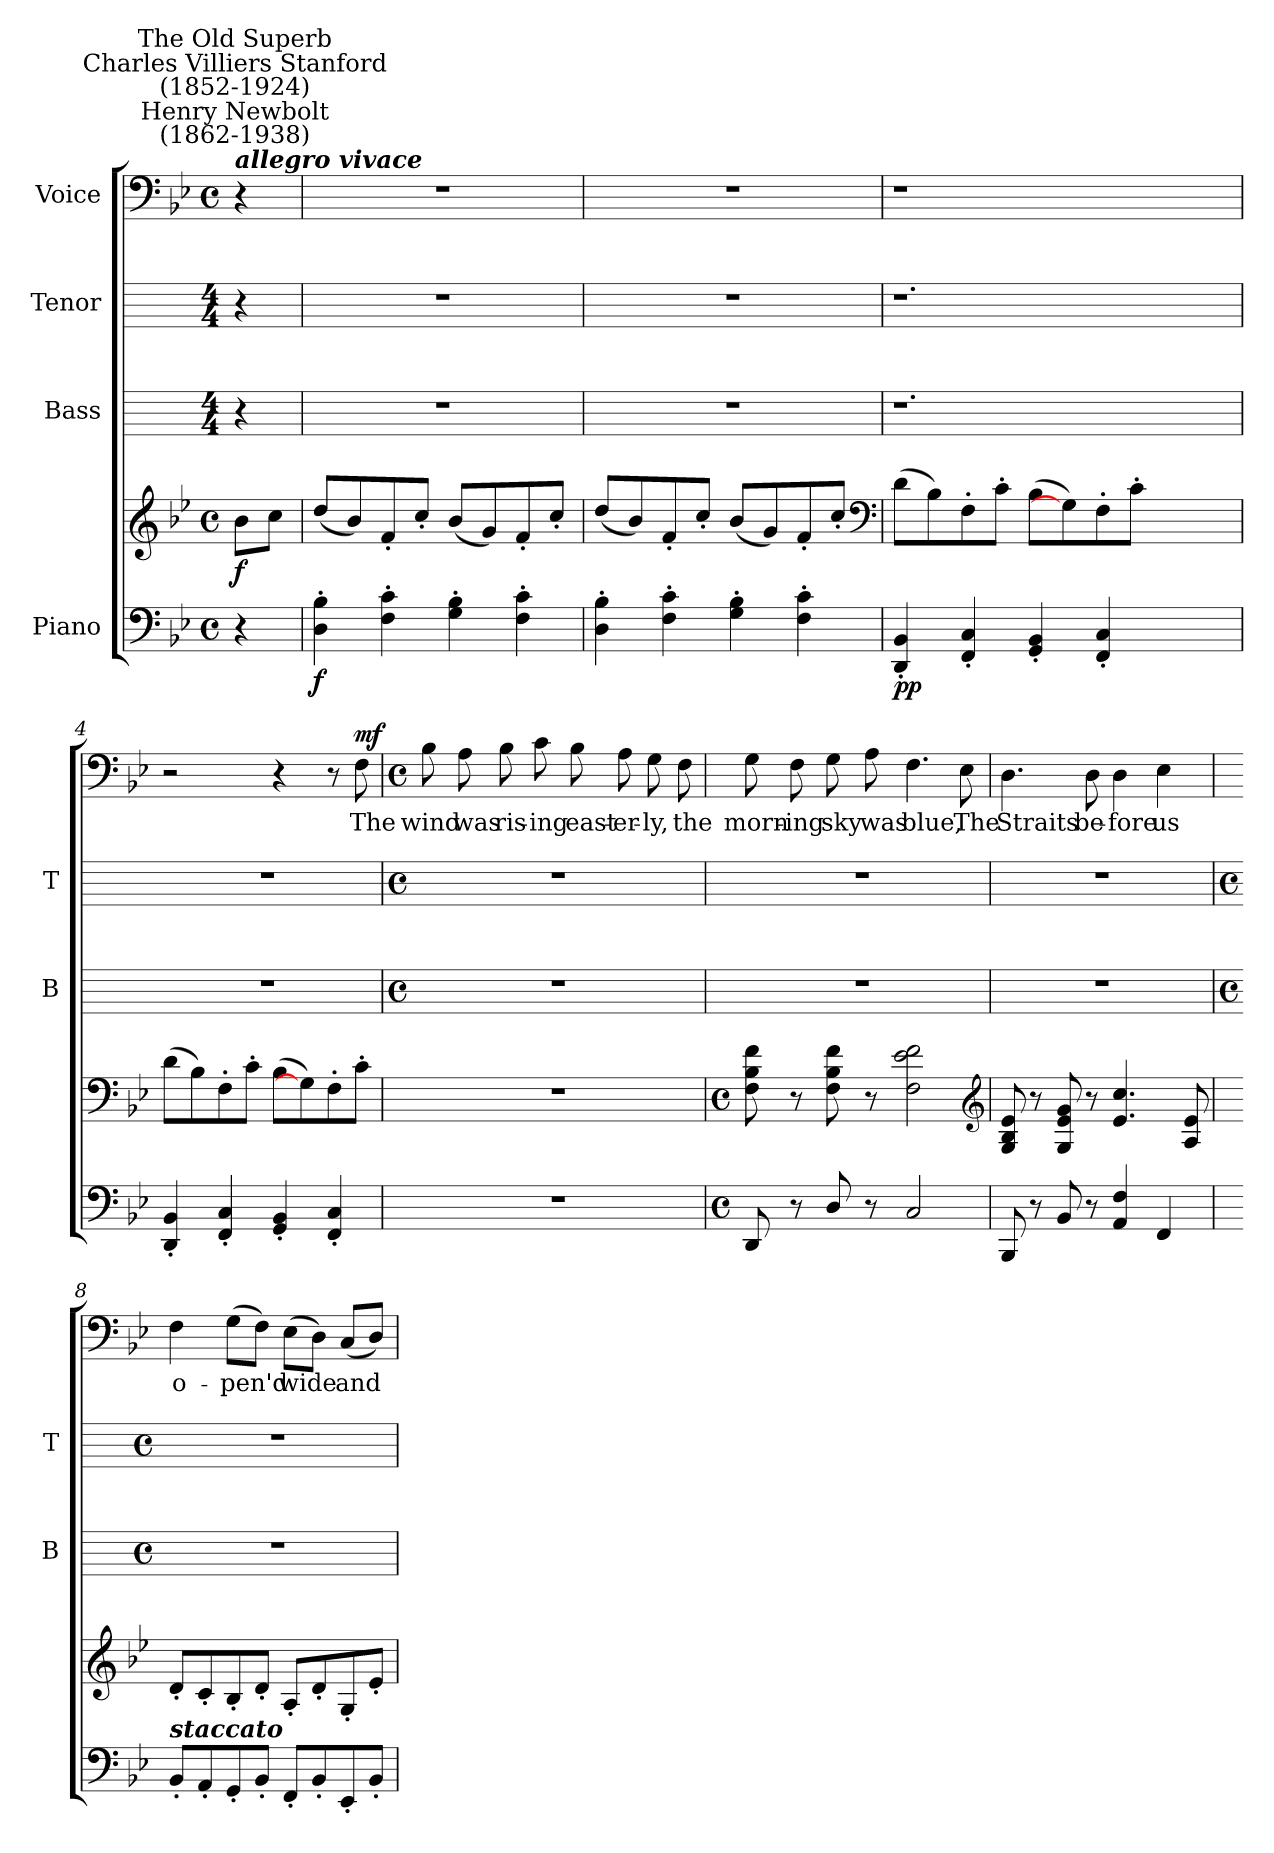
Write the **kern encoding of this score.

**kern	**kern	**dynam	**kern	**kern	**kern	**text	**dynam
*part4	*part4	*part4	*part3	*part2	*part1	*part1	*part1
*staff5	*staff4	*staff4/5	*staff3	*staff2	*staff1	*staff1	*staff1
*I"Piano	*	*	*I"Bass	*I"Tenor	*I"Voice	*	*
*	*	*	*I'B	*I'T	*	*	*
*clefF4	*clefG2	*	*	*	*clefF4	*	*
*k[b-e-]	*k[b-e-]	*	*	*	*k[b-e-]	*	*
*B-:	*B-:	*	*	*	*B-:	*	*
*M4/4	*M4/4	*	*M4/4	*M4/4	*M4/4	*	*
*met(c)	*met(c)	*	*	*	*met(c)	*	*
=	=	=	=	=	=	=	=
!	!	!	!	!	!LO:TX:a:Bi:t=allegro vivace	!	!
!	!	!	!	!	!LO:TX:a:cj:t=Henry Newbolt\n(1862-1938)	!	!
!	!	!	!	!	!LO:TX:a:cj:t=Charles Villiers Stanford\n(1852-1924)	!	!
!	!	!	!	!	!LO:TX:a:cj:t=The Old Superb	!	!
!	!	!LO:DY:b	!	!	!	!	!
4r	8b-L	f	4r	4r	4r	.	.
.	8ccJ	.	.	.	.	.	.
=1	=1	=1	=1	=1	=1	=1	=1
!	!	!LO:DY:b=2	!	!	!	!	!
4D' 4B-'	(<8ddL	f	1r	1r	1r	.	.
.	8b-)	.	.	.	.	.	.
4F' 4c'	8f'	.	.	.	.	.	.
.	8cc'J	.	.	.	.	.	.
4G' 4B-'	(<8b-L	.	.	.	.	.	.
.	8g)	.	.	.	.	.	.
4F' 4c'	8f'	.	.	.	.	.	.
.	8cc'J	.	.	.	.	.	.
=2	=2	=2	=2	=2	=2	=2	=2
4D' 4B-'	(<8ddL	.	1r	1r	1r	.	.
.	8b-)	.	.	.	.	.	.
4F' 4c'	8f'	.	.	.	.	.	.
.	8cc'J	.	.	.	.	.	.
4G' 4B-'	(<8b-L	.	.	.	.	.	.
.	8g)	.	.	.	.	.	.
4F' 4c'	8f'	.	.	.	.	.	.
.	8cc'J	.	.	.	.	.	.
*	*clefF4	*	*	*	*	*	*
=3	=3	=3	=3	=3	=3	=3	=3
!	!	!LO:DY:b=2	!	!	!	!	!
!	!	!LO:DY:n=1:b	!	!	!	!	!
4DD' 4BB-'	(>8dL	p p	1.r	1.r	1r	.	.
.	8B-)	.	.	.	.	.	.
4FF' 4C'	8F'	.	.	.	.	.	.
.	8c'J	.	.	.	.	.	.
4GG' 4BB-'	(>8B-L	.	.	.	.	.	.
.	8G])	.	.	.	.	.	.
4FF' 4C'	8F'	.	.	.	.	.	.
.	8c'J	.	.	.	.	.	.
2ryy	2ryy	.	.	.	2ryy	.	.
=4	=4	=4	=4	=4	=4	=4	=4
4DD' 4BB-'	(>8dL	.	1r	1r	2r	.	.
.	8B-)	.	.	.	.	.	.
4FF' 4C'	8F'	.	.	.	.	.	.
.	8c'J	.	.	.	.	.	.
4GG' 4BB-'	(>8B-L	.	.	.	4r	.	.
.	8G])	.	.	.	.	.	.
4FF' 4C'	8F'	.	.	.	8r	.	.
!	!	!	!	!	!	!LO:LY:b	!LO:DY:b
.	8c'J	.	.	.	8F	The	mf
!!LO:LB:g=z
=5	=5	=5	=5	=5	=5	=5	=5
*	*	*	*M4/4	*M4/4	*M4/4	*	*
*	*	*	*met(c)	*met(c)	*met(c)	*	*
!	!	!	!	!	!	!LO:LY:b	!
1r	1r	.	1r	1r	8B-	wind	.
!	!	!	!	!	!	!LO:LY:b	!
.	.	.	.	.	8A	was	.
!	!	!	!	!	!	!LO:LY:b	!
.	.	.	.	.	8B-	ris-	.
!	!	!	!	!	!	!LO:LY:b	!
.	.	.	.	.	8c	-ing	.
!	!	!	!	!	!	!LO:LY:b	!
.	.	.	.	.	8B-	east-	.
!	!	!	!	!	!	!LO:LY:b	!
.	.	.	.	.	8A	-er-	.
!	!	!	!	!	!	!LO:LY:b	!
.	.	.	.	.	8G	-ly,	.
!	!	!	!	!	!	!LO:LY:b	!
.	.	.	.	.	8F	the	.
!!LO:LB:g=z
=6	=6	=6	=6	=6	=6	=6	=6
*M4/4	*M4/4	*	*	*	*	*	*
*met(c)	*met(c)	*	*	*	*	*	*
!	!	!	!	!	!	!LO:LY:b	!
8DD	8F 8B- 8f	.	1r	1r	8G	morn-	.
!	!	!	!	!	!	!LO:LY:b	!
8r	8r	.	.	.	8F	-ing	.
!	!	!	!	!	!	!LO:LY:b	!
8D/	8F 8B- 8f	.	.	.	8G	sky	.
!	!	!	!	!	!	!LO:LY:b	!
8r	8r	.	.	.	8A	was	.
!	!	!	!	!	!	!LO:LY:b	!
2C	2F 2e- 2f	.	.	.	4.F	blue,	.
!	!	!	!	!	!	!LO:LY:b	!
.	.	.	.	.	8E-	The	.
*	*clefG2	*	*	*	*	*	*
=7	=7	=7	=7	=7	=7	=7	=7
!	!	!	!	!	!	!LO:LY:b	!
8BBB-	8G 8B- 8e-	.	1r	1r	4.D	Straits	.
8r	8r	.	.	.	.	.	.
8BB-	8G 8e- 8g	.	.	.	.	.	.
!	!	!	!	!	!	!LO:LY:b	!
8r	8r	.	.	.	8D	be-	.
!	!	!	!	!	!	!LO:LY:b	!
4AA 4F	4.e- 4.cc	.	.	.	4D	-fore	.
!	!	!	!	!	!	!LO:LY:b	!
4FF	.	.	.	.	4E-	us	.
.	8A 8e-	.	.	.	.	.	.
!!LO:LB:g=z
=8	=8	=8	=8	=8	=8	=8	=8
*	*	*	*M4/4	*M4/4	*	*	*
*	*	*	*met(c)	*met(c)	*	*	*
!LO:TX:a:Bi:t=staccato	!	!	!	!	!	!	!
!	!	!	!	!	!	!LO:LY:b	!
8BB-'L	8d'L	.	1r	1r	4F	o-	.
8AA'	8c'	.	.	.	.	.	.
!	!	!	!	!	!	!LO:LY:b	!
8GG'	8B-'	.	.	.	(>8GL	-pen'd	.
8BB-'J	8d'J	.	.	.	8FJ)	.	.
!	!	!	!	!	!	!LO:LY:b	!
8FF'L	8A'L	.	.	.	(>8E-L	wide	.
8BB-'	8d'	.	.	.	8DJ)	.	.
!	!	!	!	!	!	!LO:LY:b	!
8EE-'	8G'	.	.	.	(<8CL	and	.
8BB-'J	8e-'J	.	.	.	8DJ)	.	.
=	=	=	=	=	=	=	=
*-	*-	*-	*-	*-	*-	*-	*-
